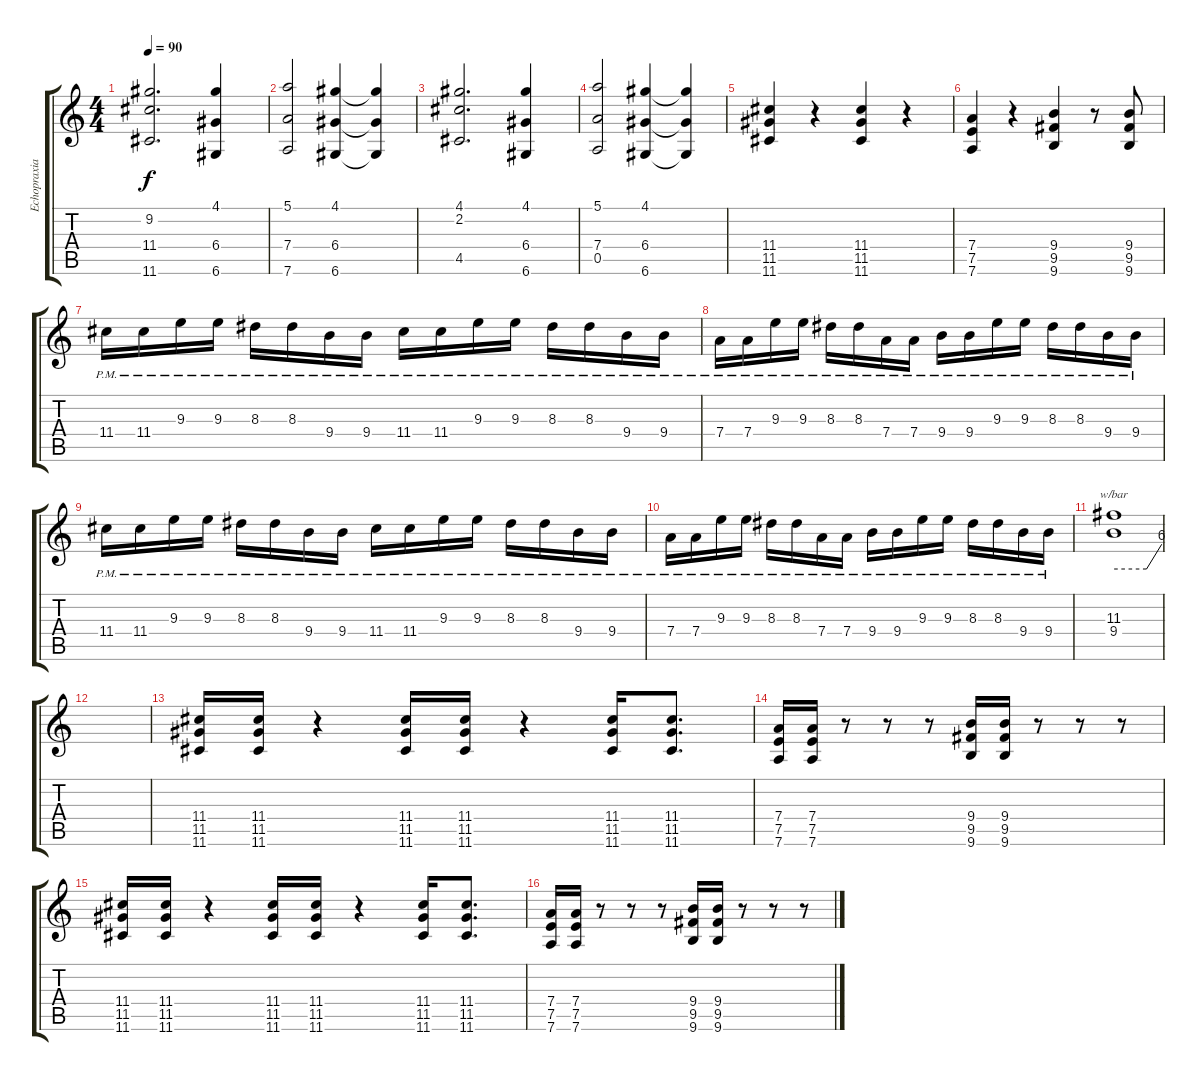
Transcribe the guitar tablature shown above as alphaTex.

\track ("Echopraxia" "Echopraxia") {instrument overdrivenguitar}
\staff {score tabs}
\tuning (E4 B3 G3 D3 A2 D2) {hide}
\ts (4 4)
\tempo 90
\clef g2
\ks c
(9.2 11.4 11.6).2{d dy f instrument frenchhorn} (4.1 6.4 6.6).4 |
(5.1 7.4 7.6).2 (4.1 6.4 6.6).4 (4.1{t} 6.4{t} 6.6{t}).4 |
(4.1 2.2 4.5).2{d} (4.1 6.4 6.6).4 |
(5.1 7.4 0.5).2 (4.1 6.4 6.6).4 (4.1{t} 6.4{t} 6.6{t}).4 |
(11.4 11.5 11.6).4{instrument distortionguitar} r.4 (11.4 11.5 11.6).4 r.4 |
(7.4 7.5 7.6).4 r.4 (9.4 9.5 9.6).4 r.8 (9.4 9.5 9.6).8 |
11.4{pm}.16 11.4{pm}.16 9.3{pm}.16 9.3{pm}.16 8.3{pm}.16 8.3{pm}.16 9.4{pm}.16 9.4{pm}.16 11.4{pm}.16 11.4{pm}.16 9.3{pm}.16 9.3{pm}.16 8.3{pm}.16 8.3{pm}.16 9.4{pm}.16 9.4{pm}.16 |
7.4{pm}.16 7.4{pm}.16 9.3{pm}.16 9.3{pm}.16 8.3{pm}.16 8.3{pm}.16 7.4{pm}.16 7.4{pm}.16 9.4{pm}.16 9.4{pm}.16 9.3{pm}.16 9.3{pm}.16 8.3{pm}.16 8.3{pm}.16 9.4{pm}.16 9.4{pm}.16 |
11.4{pm}.16 11.4{pm}.16 9.3{pm}.16 9.3{pm}.16 8.3{pm}.16 8.3{pm}.16 9.4{pm}.16 9.4{pm}.16 11.4{pm}.16 11.4{pm}.16 9.3{pm}.16 9.3{pm}.16 8.3{pm}.16 8.3{pm}.16 9.4{pm}.16 9.4{pm}.16 |
7.4{pm}.16 7.4{pm}.16 9.3{pm}.16 9.3{pm}.16 8.3{pm}.16 8.3{pm}.16 7.4{pm}.16 7.4{pm}.16 9.4{pm}.16 9.4{pm}.16 9.3{pm}.16 9.3{pm}.16 8.3{pm}.16 8.3{pm}.16 9.4{pm}.16 9.4{pm}.16 |
(11.3 9.4).1{tbe (custom default 0 0 41 0 60 24)} |
|
(11.4 11.5 11.6).16 (11.4 11.5 11.6).16 r.4 (11.4 11.5 11.6).16 (11.4 11.5 11.6).16 r.4 (11.4 11.5 11.6).16 (11.4 11.5 11.6).8{d} |
(7.4 7.5 7.6).16 (7.4 7.5 7.6).16 r.8 r.8 r.8 (9.4 9.5 9.6).16 (9.4 9.5 9.6).16 r.8 r.8 r.8 |
(11.4 11.5 11.6).16 (11.4 11.5 11.6).16 r.4 (11.4 11.5 11.6).16 (11.4 11.5 11.6).16 r.4 (11.4 11.5 11.6).16 (11.4 11.5 11.6).8{d} |
(7.4 7.5 7.6).16 (7.4 7.5 7.6).16 r.8 r.8 r.8 (9.4 9.5 9.6).16 (9.4 9.5 9.6).16 r.8 r.8 r.8
